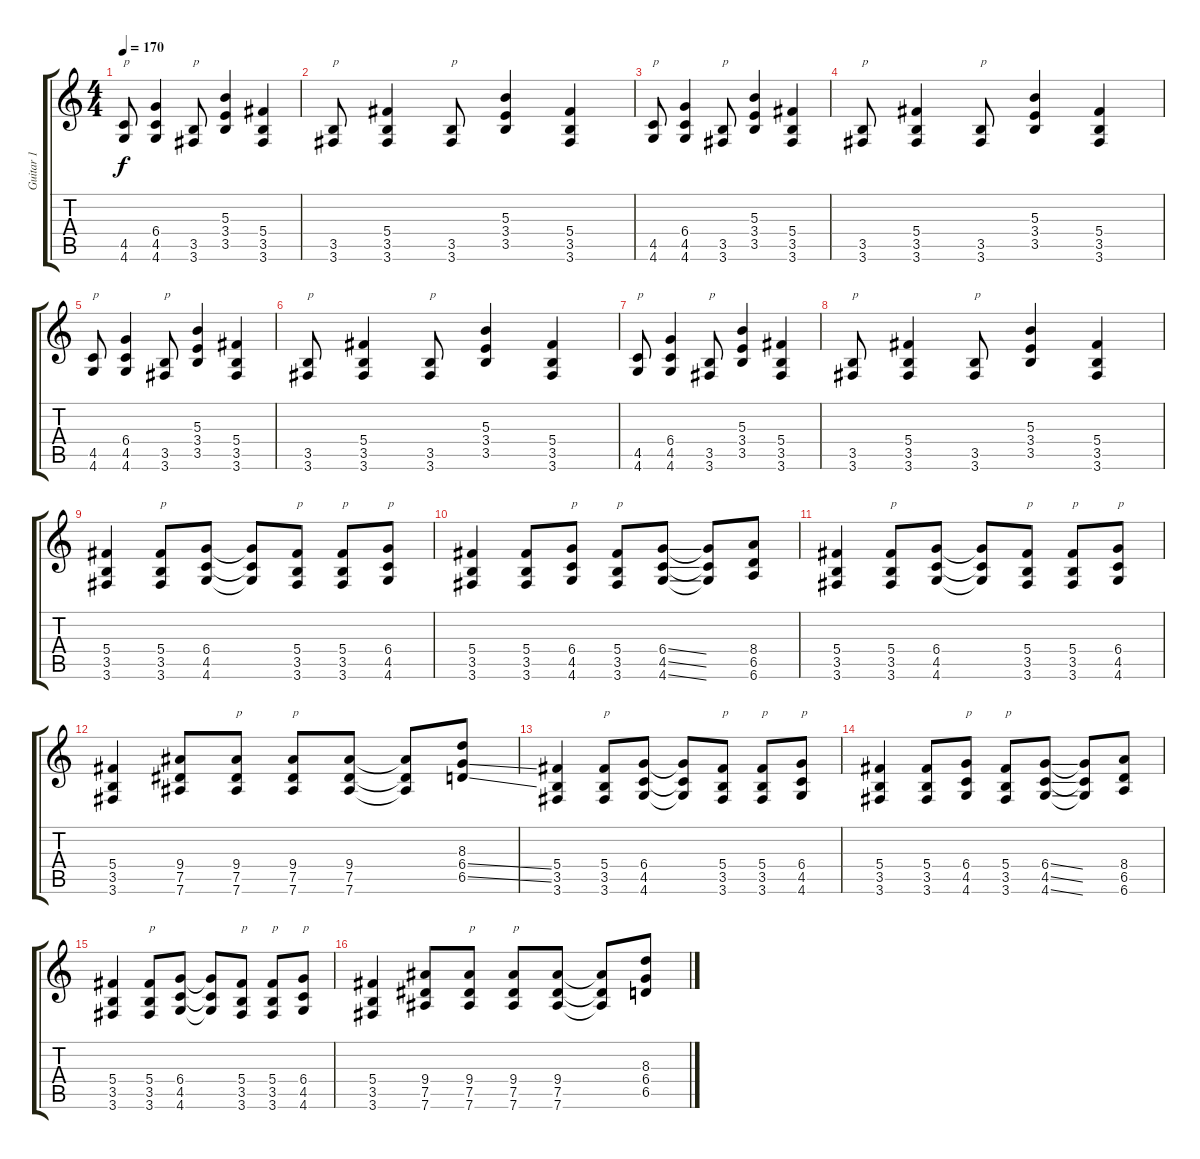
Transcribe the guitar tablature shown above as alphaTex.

\track ("Guitar 1" "Guitar 1") {instrument distortionguitar}
\staff {score tabs}
\tuning (Eb4 Bb3 Gb3 Db3 Ab2 Eb2) {hide}
\ts (4 4)
\tempo 170
\clef g2
\ks c
(4.5 4.6).8{txt "p" dy f} (6.4 4.5 4.6).4 (3.5 3.6).8{txt "p"} (5.3 3.4 3.5).4 (5.4 3.5 3.6).4 |
(3.5 3.6).8{txt "p"} (5.4 3.5 3.6).4 (3.5 3.6).8{txt "p"} (5.3 3.4 3.5).4 (5.4 3.5 3.6).4 |
(4.5 4.6).8{txt "p"} (6.4 4.5 4.6).4 (3.5 3.6).8{txt "p"} (5.3 3.4 3.5).4 (5.4 3.5 3.6).4 |
(3.5 3.6).8{txt "p"} (5.4 3.5 3.6).4 (3.5 3.6).8{txt "p"} (5.3 3.4 3.5).4 (5.4 3.5 3.6).4 |
(4.5 4.6).8{txt "p"} (6.4 4.5 4.6).4 (3.5 3.6).8{txt "p"} (5.3 3.4 3.5).4 (5.4 3.5 3.6).4 |
(3.5 3.6).8{txt "p"} (5.4 3.5 3.6).4 (3.5 3.6).8{txt "p"} (5.3 3.4 3.5).4 (5.4 3.5 3.6).4 |
(4.5 4.6).8{txt "p"} (6.4 4.5 4.6).4 (3.5 3.6).8{txt "p"} (5.3 3.4 3.5).4 (5.4 3.5 3.6).4 |
(3.5 3.6).8{txt "p"} (5.4 3.5 3.6).4 (3.5 3.6).8{txt "p"} (5.3 3.4 3.5).4 (5.4 3.5 3.6).4 |
(5.4 3.5 3.6).4 (5.4 3.5 3.6).8{txt "p"} (6.4 4.5 4.6).8 (6.4{t} 4.5{t} 4.6{t}).8 (5.4 3.5 3.6).8{txt "p"} (5.4 3.5 3.6).8{txt "p"} (6.4 4.5 4.6).8{txt "p"} |
(5.4 3.5 3.6).4 (5.4 3.5 3.6).8 (6.4 4.5 4.6).8{txt "p"} (5.4 3.5 3.6).8{txt "p"} (6.4{ss} 4.5{ss} 4.6{ss}).8 (6.4{t} 4.5{t} 4.6{t}).8 (8.4 6.5 6.6).8 |
(5.4 3.5 3.6).4 (5.4 3.5 3.6).8{txt "p"} (6.4 4.5 4.6).8 (6.4{t} 4.5{t} 4.6{t}).8 (5.4 3.5 3.6).8{txt "p"} (5.4 3.5 3.6).8{txt "p"} (6.4 4.5 4.6).8{txt "p"} |
(5.4 3.5 3.6).4 (9.4 7.5 7.6).8 (9.4 7.5 7.6).8{txt "p"} (9.4 7.5 7.6).8{txt "p"} (9.4 7.5 7.6).8 (9.4{t} 7.5{t} 7.6{t}).8 (8.3 6.4{ss} 6.5{ss}).8 |
(5.4 3.5 3.6).4 (5.4 3.5 3.6).8{txt "p"} (6.4 4.5 4.6).8 (6.4{t} 4.5{t} 4.6{t}).8 (5.4 3.5 3.6).8{txt "p"} (5.4 3.5 3.6).8{txt "p"} (6.4 4.5 4.6).8{txt "p"} |
(5.4 3.5 3.6).4 (5.4 3.5 3.6).8 (6.4 4.5 4.6).8{txt "p"} (5.4 3.5 3.6).8{txt "p"} (6.4{ss} 4.5{ss} 4.6{ss}).8 (6.4{t} 4.5{t} 4.6{t}).8 (8.4 6.5 6.6).8 |
(5.4 3.5 3.6).4 (5.4 3.5 3.6).8{txt "p"} (6.4 4.5 4.6).8 (6.4{t} 4.5{t} 4.6{t}).8 (5.4 3.5 3.6).8{txt "p"} (5.4 3.5 3.6).8{txt "p"} (6.4 4.5 4.6).8{txt "p"} |
(5.4 3.5 3.6).4 (9.4 7.5 7.6).8 (9.4 7.5 7.6).8{txt "p"} (9.4 7.5 7.6).8{txt "p"} (9.4 7.5 7.6).8 (9.4{t} 7.5{t} 7.6{t}).8 (8.3 6.4{ss} 6.5{ss}).8
